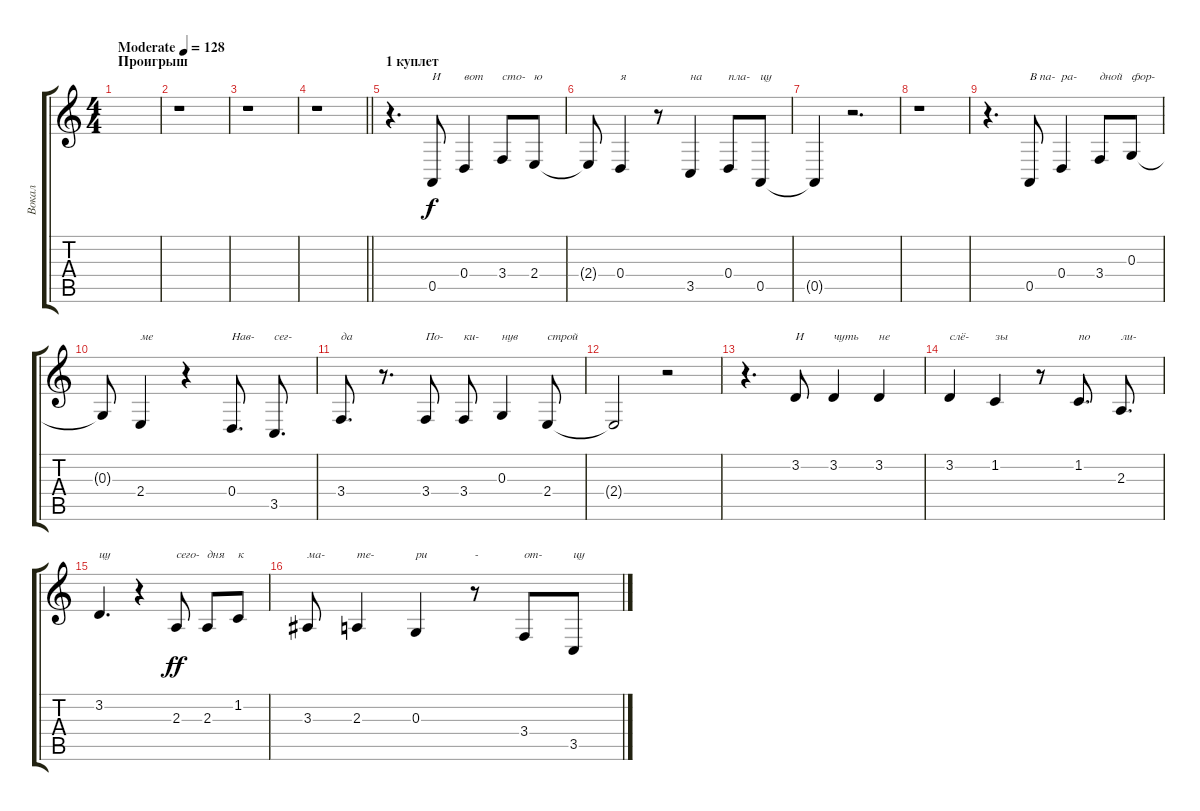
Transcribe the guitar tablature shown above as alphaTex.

\track ("Вокал" "Вокал") {instrument tenorsax}
\staff {score tabs}
\tuning (E4 B3 G3 D3 A2 E2) {hide}
\ts (4 4)
\section ("" "Проигрыш")
\tempo (128 "Moderate")
\clef g2
\ks c
|
r.1 |
r.1 |
\barLineRight lightlight
r.1 |
\section ("" "1 куплет")
r.4{d} 0.5.8{txt "И"} 0.4.4{txt "вот"} 3.4.8{txt "сто-"} 2.4.8{txt "ю"} |
2.4{t}.8 0.4.4{txt "я"} r.8 3.5.4{txt "на"} 0.4.8{txt "пла-"} 0.5.8{txt "цу"} |
0.5{t}.4 r.2{d} |
r.1 |
r.4{d} 0.5.8{txt "В па-"} 0.4.4{txt "ра-"} 3.4.8{txt "дной"} 0.3.8{txt "фор-"} |
0.3{t}.8 2.4.4{txt "ме"} r.4 0.4.8{d txt "Нав-"} 3.5.8{d txt "сег-"} |
3.4.8{d txt "да"} r.8{d} 3.4.8{txt "По-"} 3.4.8{txt "ки-"} 0.3.4{txt "нув"} 2.4.8{txt "строй"} |
2.4{t}.2 r.2 |
r.4{d} 3.2.8{txt "И"} 3.2.4{txt "чуть"} 3.2.4{txt "не"} |
3.2.4{txt "слё-"} 1.2.4{txt "зы"} r.8 1.2.8{d txt "по"} 2.3.8{d txt "ли-"} |
3.2.4{d txt "цу"} r.4 2.3.8{txt "сего-" dy ff} 2.3.8{txt "дня"} 1.2.8{txt "к"} |
3.3.8{txt "ма-"} 2.3.4{txt "те-"} 0.3.4{txt "ри"} r.8{txt "-"} 3.4.8{txt "от-"} 3.5.8{txt "цу"}
